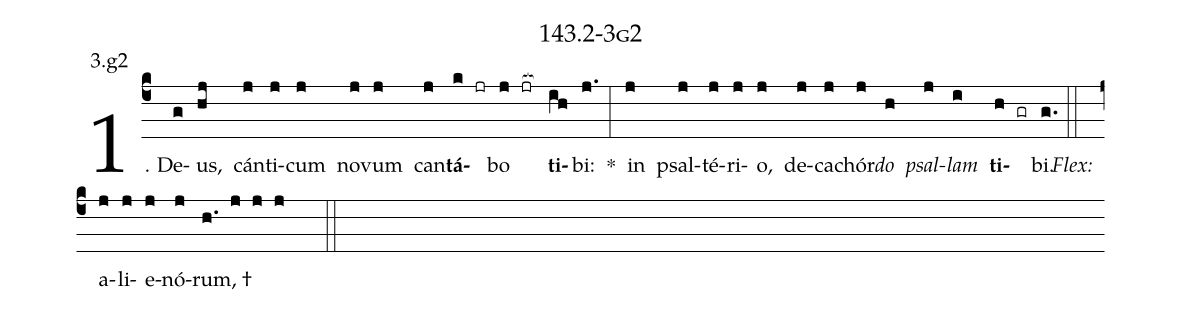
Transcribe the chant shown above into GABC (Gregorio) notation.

name: 143.2-3g2;
annotation: 3.g2;
%%
(c4)1. De(g)us,(hj) cán(j)ti(j)cum(j) no(j)vum(j) can(j)<b>tá</b>(k jr)bo(j jr[ocb:1{]) <b>ti</b>(ih[ocb:0}])bi:(j.) *(:) in(j) psal(j)té(j)ri(j)o,(j) de(j)ca(j)chór(j)<i>do</i>(h) <i>psal</i>(j)<i>lam</i>(i) <b>ti</b>(h gr)bi.(g.) (::)
<i>Flex:</i>()  a(j)li(j)e(j)nó(j)rum, †(h. j j j  ::)
